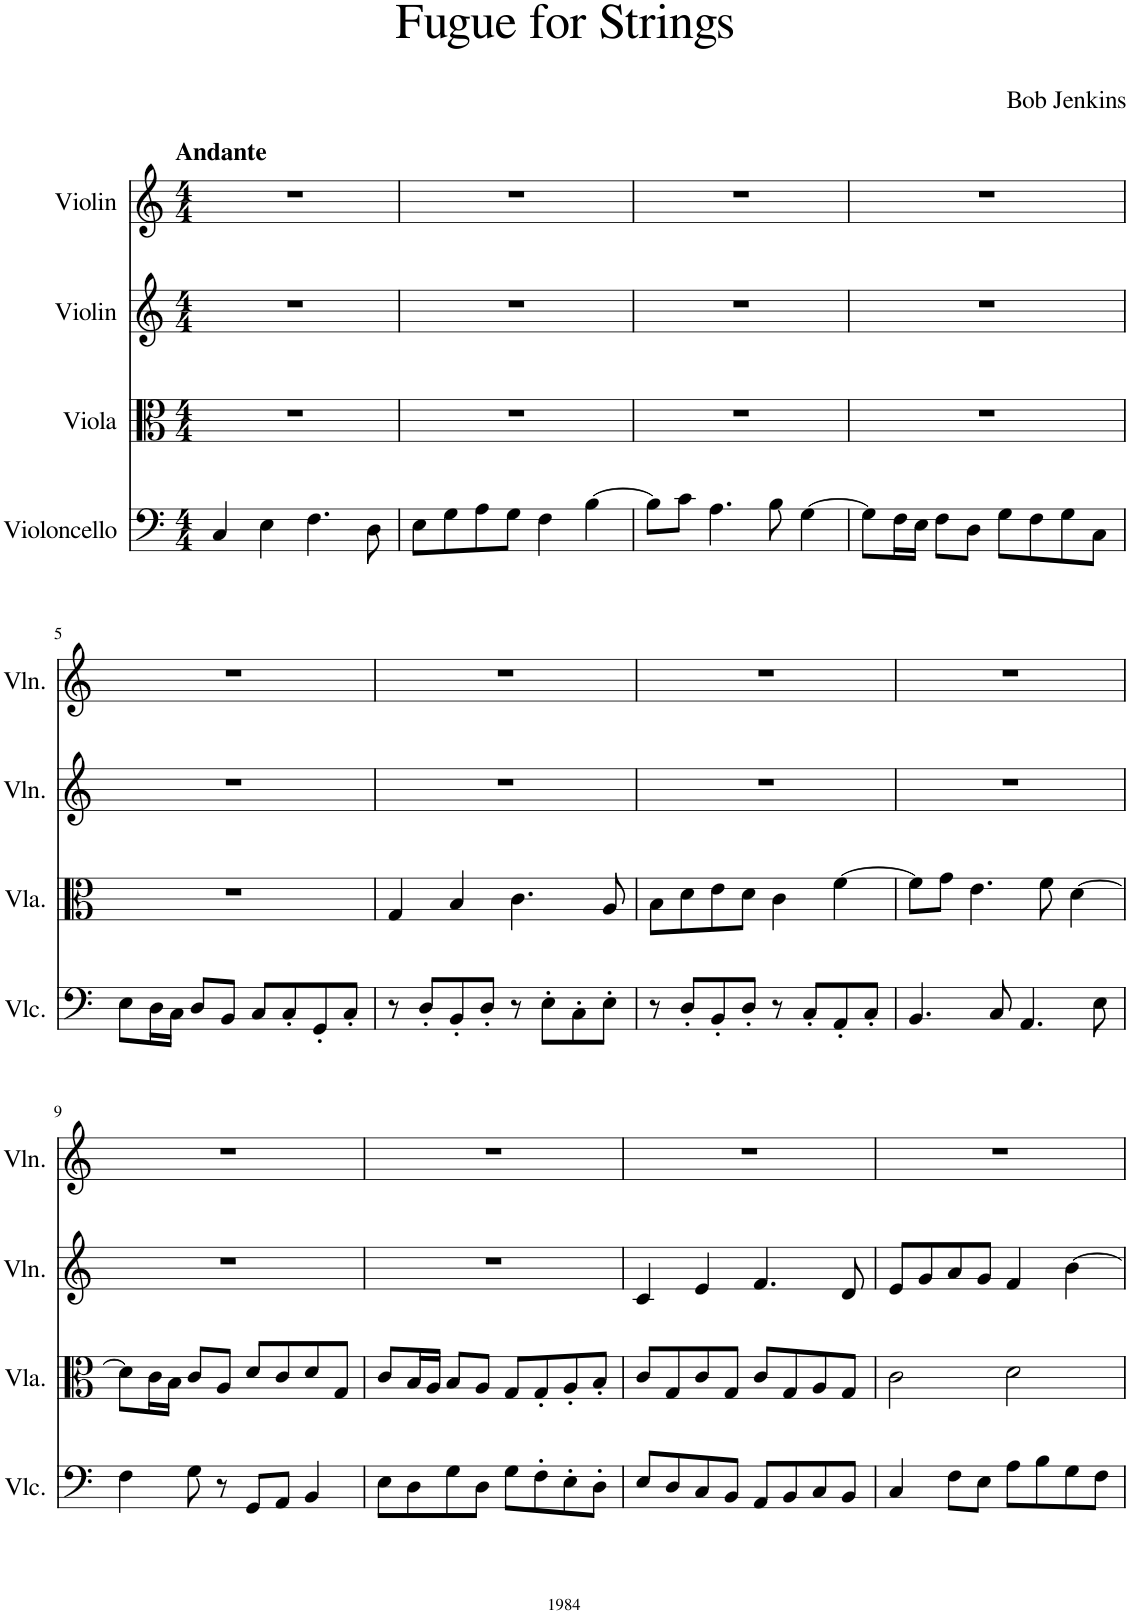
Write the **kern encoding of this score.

**kern	**kern	**kern	**kern
*part4	*part3	*part2	*part1
*staff4	*staff3	*staff2	*staff1
*I"Violoncello	*I"Viola	*I"Violin	*I"Violin
*I'Vlc.	*I'Vla.	*I'Vln.	*I'Vln.
*clefF4	*clefC3	*clefG2	*clefG2
*k[]	*k[]	*k[]	*k[]
*M4/4	*M4/4	*M4/4	*M4/4
=1	=1	=1	=1
!	!	!	!LO:TX:a:B:t=Andante
4C/	1r	1r	1r
4E\	.	.	.
4.F\	.	.	.
8D\	.	.	.
=2	=2	=2	=2
8E\L	1r	1r	1r
8G\	.	.	.
8A\	.	.	.
8G\J	.	.	.
4F\	.	.	.
[4B\	.	.	.
=3	=3	=3	=3
8B\L]	1r	1r	1r
8c\J	.	.	.
4.A\	.	.	.
8B\	.	.	.
[4G\	.	.	.
=4	=4	=4	=4
8G\L]	1r	1r	1r
16F\L	.	.	.
16E\JJ	.	.	.
8F\L	.	.	.
8D\J	.	.	.
8G\L	.	.	.
8F\	.	.	.
8G\	.	.	.
8C\J	.	.	.
!!LO:LB:g=z
=5	=5	=5	=5
8E\L	1r	1r	1r
16D\L	.	.	.
16C\JJ	.	.	.
8D/L	.	.	.
8BB/J	.	.	.
8C/L	.	.	.
8C'/	.	.	.
8GG'/	.	.	.
8C'/J	.	.	.
=6	=6	=6	=6
8r	4G/	1r	1r
8D'/L	.	.	.
8BB'/	4B/	.	.
8D'/J	.	.	.
8r	4.c\	.	.
8E'\L	.	.	.
8C'\	.	.	.
8E'\J	8A/	.	.
=7	=7	=7	=7
8r	8B\L	1r	1r
8D'/L	8d\	.	.
8BB'/	8e\	.	.
8D'/J	8d\J	.	.
8r	4c\	.	.
8C'/L	.	.	.
8AA'/	[4f\	.	.
8C'/J	.	.	.
=8	=8	=8	=8
4.BB/	8f\L]	1r	1r
.	8g\J	.	.
.	4.e\	.	.
8C/	.	.	.
4.AA/	.	.	.
.	8f\	.	.
.	[4d\	.	.
8E\	.	.	.
!!LO:LB:g=z
=9	=9	=9	=9
4F\	8d\L]	1r	1r
.	16c\L	.	.
.	16B\JJ	.	.
8G\	8c/L	.	.
8r	8A/J	.	.
8GG/L	8d/L	.	.
8AA/J	8c/	.	.
4BB/	8d/	.	.
.	8G/J	.	.
=10	=10	=10	=10
8E\L	8c/L	1r	1r
8D\	16B/L	.	.
.	16A/JJ	.	.
8G\	8B/L	.	.
8D\J	8A/J	.	.
8G\L	8G/L	.	.
8F'\	8G'/	.	.
8E'\	8A'/	.	.
8D'\J	8B'/J	.	.
=11	=11	=11	=11
8E/L	8c/L	4c/	1r
8D/	8G/	.	.
8C/	8c/	4e/	.
8BB/J	8G/J	.	.
8AA/L	8c/L	4.f/	.
8BB/	8G/	.	.
8C/	8A/	.	.
8BB/J	8G/J	8d/	.
=12	=12	=12	=12
4C/	2c\	8e/L	1r
.	.	8g/	.
8F\L	.	8a/	.
8E\J	.	8g/J	.
8A\L	2d\	4f/	.
8B\	.	.	.
8G\	.	[4b\	.
8F\J	.	.	.
=	=	=	=
*-	*-	*-	*-
